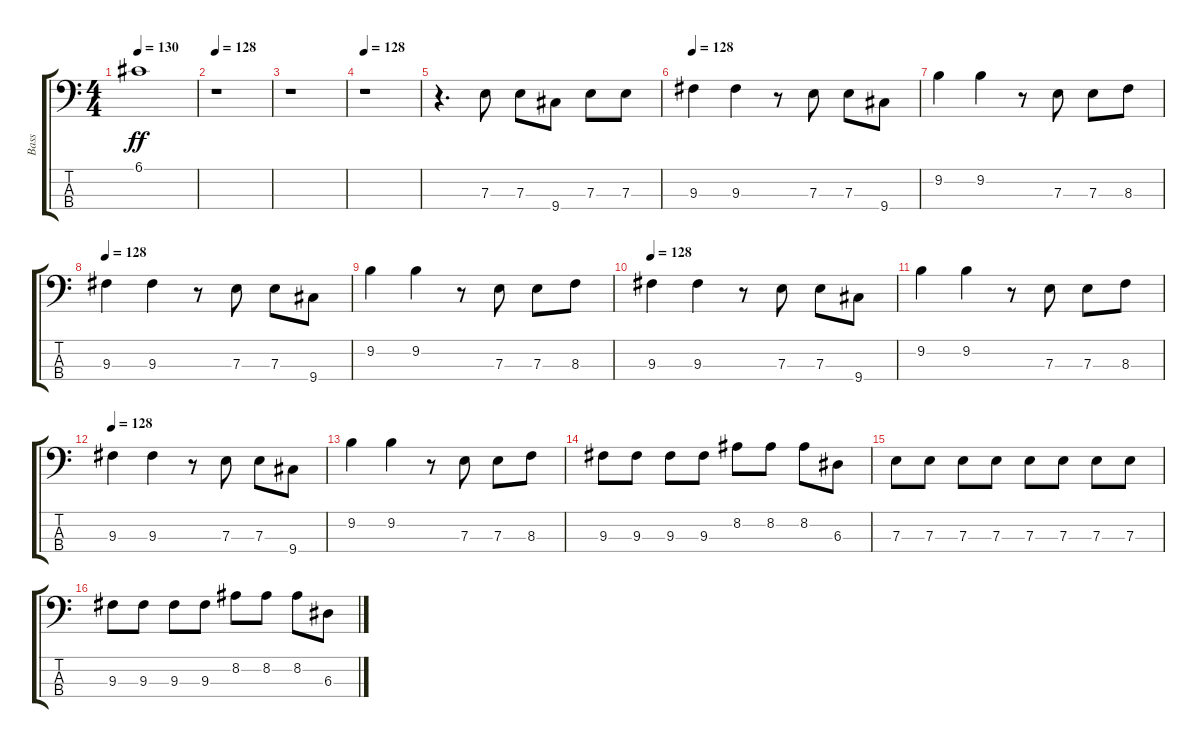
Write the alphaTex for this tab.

\track ("Bass" "Bass") {instrument electricbasspick}
\staff {score tabs}
\tuning (G2 D2 A1 E1) {hide}
\ts (4 4)
\tempo 130
\clef f4
\ks c
6.1{t}.1{dy ff} |
\tempo 128
r.1 |
r.1 |
\tempo 128
r.1 |
r.4{d} 7.3.8 7.3.8 9.4.8 7.3.8 7.3.8 |
\tempo 128
9.3.4 9.3.4 r.8 7.3.8 7.3.8 9.4.8 |
9.2.4 9.2.4 r.8 7.3.8 7.3.8 8.3.8 |
\tempo 128
9.3.4 9.3.4 r.8 7.3.8 7.3.8 9.4.8 |
9.2.4 9.2.4 r.8 7.3.8 7.3.8 8.3.8 |
\tempo 128
9.3.4 9.3.4 r.8 7.3.8 7.3.8 9.4.8 |
9.2.4 9.2.4 r.8 7.3.8 7.3.8 8.3.8 |
\tempo 128
9.3.4 9.3.4 r.8 7.3.8 7.3.8 9.4.8 |
9.2.4 9.2.4 r.8 7.3.8 7.3.8 8.3.8 |
9.3.8 9.3.8 9.3.8 9.3.8 8.2.8 8.2.8 8.2.8 6.3.8 |
7.3.8 7.3.8 7.3.8 7.3.8 7.3.8 7.3.8 7.3.8 7.3.8 |
9.3.8 9.3.8 9.3.8 9.3.8 8.2.8 8.2.8 8.2.8 6.3.8
